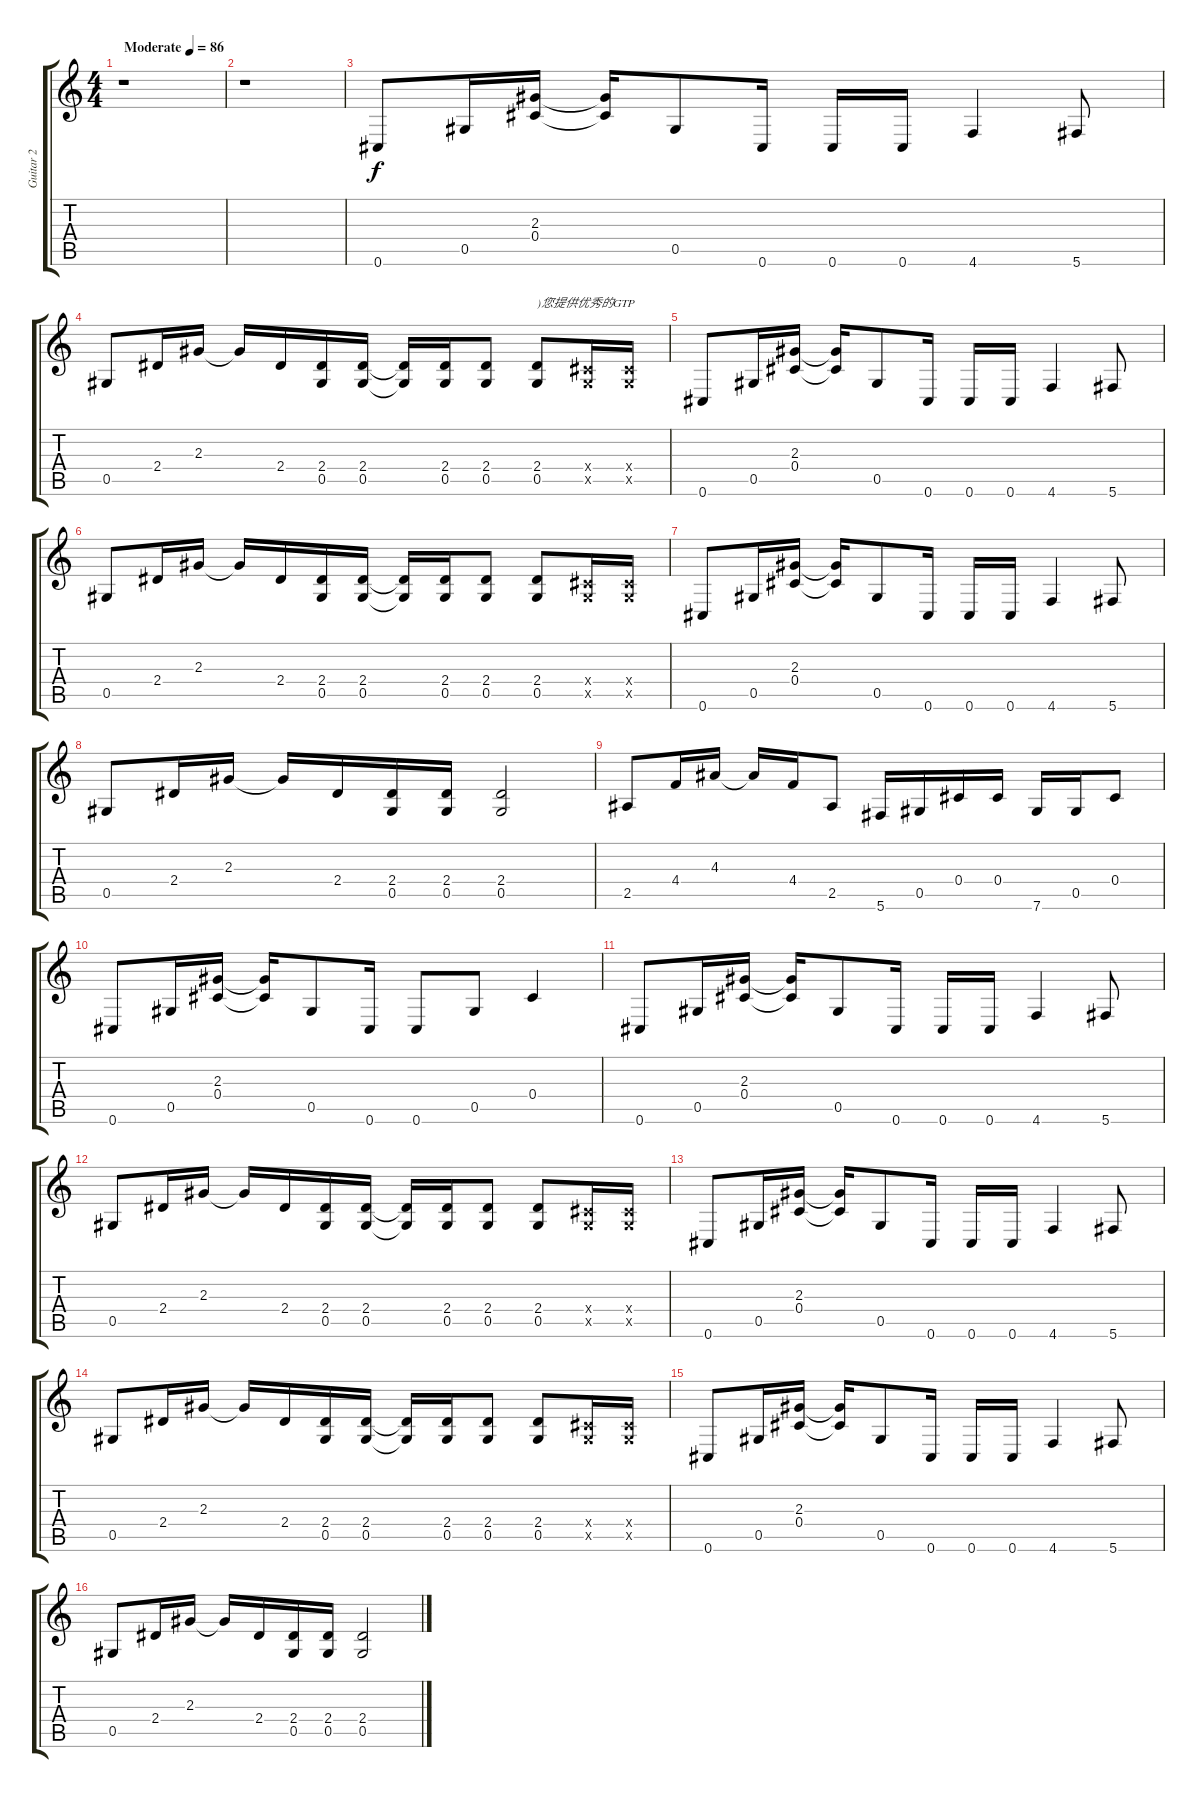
\track ("Guitar 2" "Guitar 2") {instrument distortionguitar}
\staff {score tabs}
\tuning (Eb4 Bb3 Gb3 Db3 Ab2 Db2) {hide}
\ts (4 4)
\tempo (86 "Moderate")
\clef g2
\ks c
r.1{dy f instrument distortionguitar} |
r.1 |
0.6.8 0.5.16 (2.3 0.4).16 (2.3{t} 0.4{t}).16 0.5.8 0.6.16 0.6.16 0.6.16 4.6.4 5.6.8 |
0.5.8 2.4.16 2.3.16 2.3{t}.16 2.4.16 (2.4 0.5).16 (2.4 0.5).16 (2.4{t} 0.5{t}).16 (2.4 0.5).16 (2.4 0.5).8 (2.4 0.5).8{txt ")您提供优秀的GTP"} (0.4{x} 0.5{x}).16 (0.4{x} 0.5{x}).16 |
0.6.8 0.5.16 (2.3 0.4).16 (2.3{t} 0.4{t}).16 0.5.8 0.6.16 0.6.16 0.6.16 4.6.4 5.6.8 |
0.5.8 2.4.16 2.3.16 2.3{t}.16 2.4.16 (2.4 0.5).16 (2.4 0.5).16 (2.4{t} 0.5{t}).16 (2.4 0.5).16 (2.4 0.5).8 (2.4 0.5).8 (0.4{x} 0.5{x}).16 (0.4{x} 0.5{x}).16 |
0.6.8 0.5.16 (2.3 0.4).16 (2.3{t} 0.4{t}).16 0.5.8 0.6.16 0.6.16 0.6.16 4.6.4 5.6.8 |
0.5.8 2.4.16 2.3.16 2.3{t}.16 2.4.16 (2.4 0.5).16 (2.4 0.5).16 (2.4 0.5).2 |
2.5.8 4.4.16 4.3.16 4.3{t}.16 4.4.16 2.5.8 5.6.16 0.5.16 0.4.16 0.4.16 7.6.16 0.5.16 0.4.8 |
0.6.8 0.5.16 (2.3 0.4).16 (2.3{t} 0.4{t}).16 0.5.8 0.6.16 0.6.8 0.5.8 0.4.4 |
0.6.8 0.5.16 (2.3 0.4).16 (2.3{t} 0.4{t}).16 0.5.8 0.6.16 0.6.16 0.6.16 4.6.4 5.6.8 |
0.5.8 2.4.16 2.3.16 2.3{t}.16 2.4.16 (2.4 0.5).16 (2.4 0.5).16 (2.4{t} 0.5{t}).16 (2.4 0.5).16 (2.4 0.5).8 (2.4 0.5).8 (0.4{x} 0.5{x}).16 (0.4{x} 0.5{x}).16 |
0.6.8 0.5.16 (2.3 0.4).16 (2.3{t} 0.4{t}).16 0.5.8 0.6.16 0.6.16 0.6.16 4.6.4 5.6.8 |
0.5.8 2.4.16 2.3.16 2.3{t}.16 2.4.16 (2.4 0.5).16 (2.4 0.5).16 (2.4{t} 0.5{t}).16 (2.4 0.5).16 (2.4 0.5).8 (2.4 0.5).8 (0.4{x} 0.5{x}).16 (0.4{x} 0.5{x}).16 |
0.6.8 0.5.16 (2.3 0.4).16 (2.3{t} 0.4{t}).16 0.5.8 0.6.16 0.6.16 0.6.16 4.6.4 5.6.8 |
0.5.8 2.4.16 2.3.16 2.3{t}.16 2.4.16 (2.4 0.5).16 (2.4 0.5).16 (2.4 0.5).2
